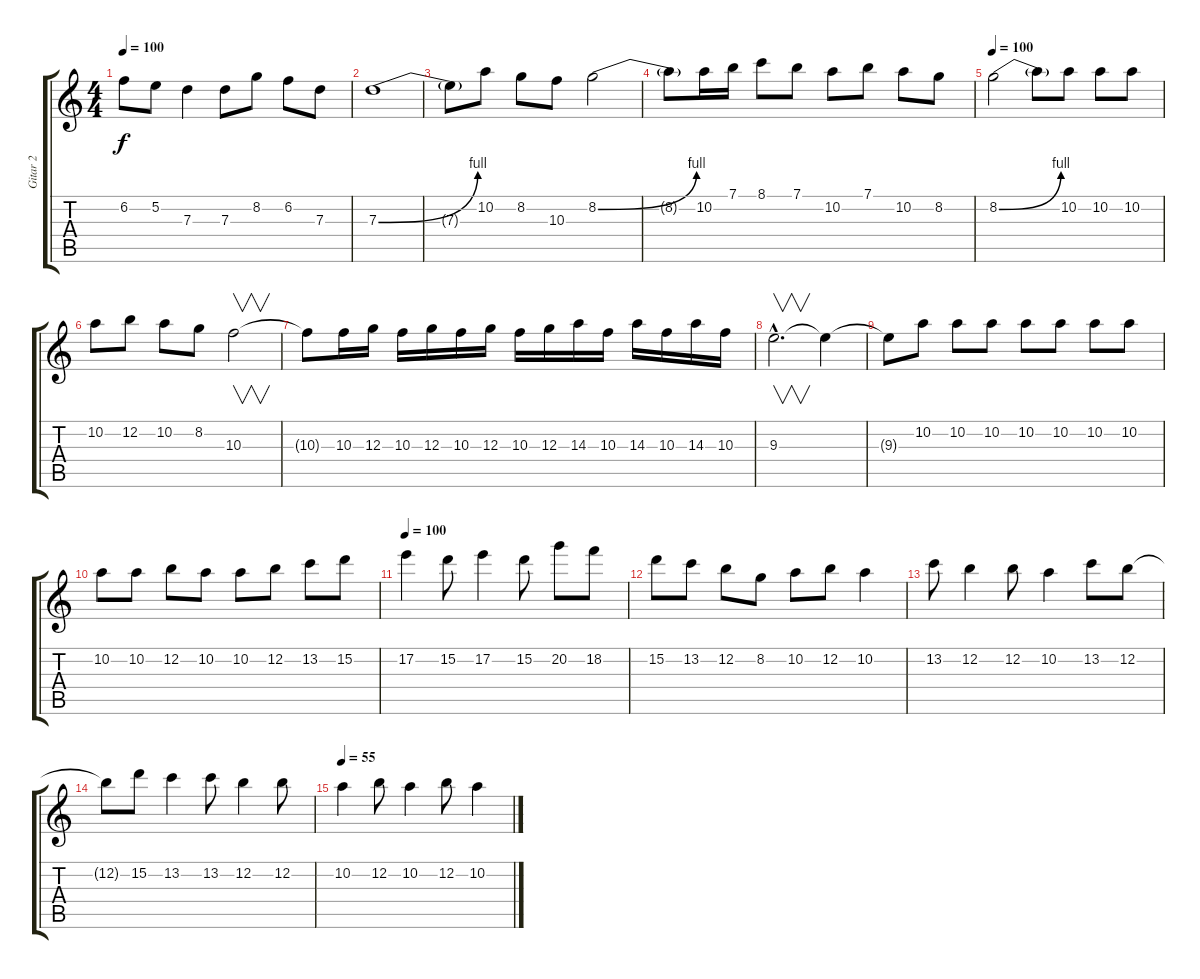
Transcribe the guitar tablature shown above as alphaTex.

\track ("Gitar 2" "Gitar 2") {instrument overdrivenguitar}
\staff {score tabs}
\tuning (E4 B3 G3 D3 A2 E2) {hide}
\ts (4 4)
\tempo 100
\clef g2
\ks c
6.2{t}.8{dy f} 5.2.8 7.3.4 7.3.8 8.2.8 6.2.8 7.3.8 |
7.3{be (bend 0 0 60 4)}.1 |
7.3{t}.8 10.2.8 8.2.8 10.3.8 8.2{be (bend 0 0 60 4)}.2 |
8.2{t}.8 10.2.16 7.1.16 8.1.8 7.1.8 10.2.8 7.1.8 10.2.8 8.2.8 |
\tempo 100
8.2{be (bend 0 0 60 4)}.2 8.2{t}.8 10.2.8 10.2.8 10.2.8 |
10.2.8 12.2.8 10.2.8 8.2.8 10.3.2{v} |
10.3{t}.8 10.3.16 12.3.16 10.3.16 12.3.16 10.3.16 12.3.16 10.3.16 12.3.16 14.3.16 10.3.16 14.3.16 10.3.16 14.3.16 10.3.16 |
9.3{hac}.2{v d} 9.3{t}.4 |
9.3{t}.8 10.2.8 10.2.8 10.2.8 10.2.8 10.2.8 10.2.8 10.2.8 |
10.2.8 10.2.8 12.2.8 10.2.8 10.2.8 12.2.8 13.2.8 15.2.8 |
\tempo 100
17.2.4 15.2.8 17.2.4 15.2.8 20.2.8 18.2.8 |
15.2.8 13.2.8 12.2.8 8.2.8 10.2.8 12.2.8 10.2.4 |
13.2.8 12.2.4 12.2.8 10.2.4 13.2.8 12.2.8 |
12.2{t}.8{volume 0} 15.2.8 13.2.4 13.2.8 12.2.4 12.2.8 |
\tempo 55
10.2.4 12.2.8 10.2.4 12.2.8 10.2.4
